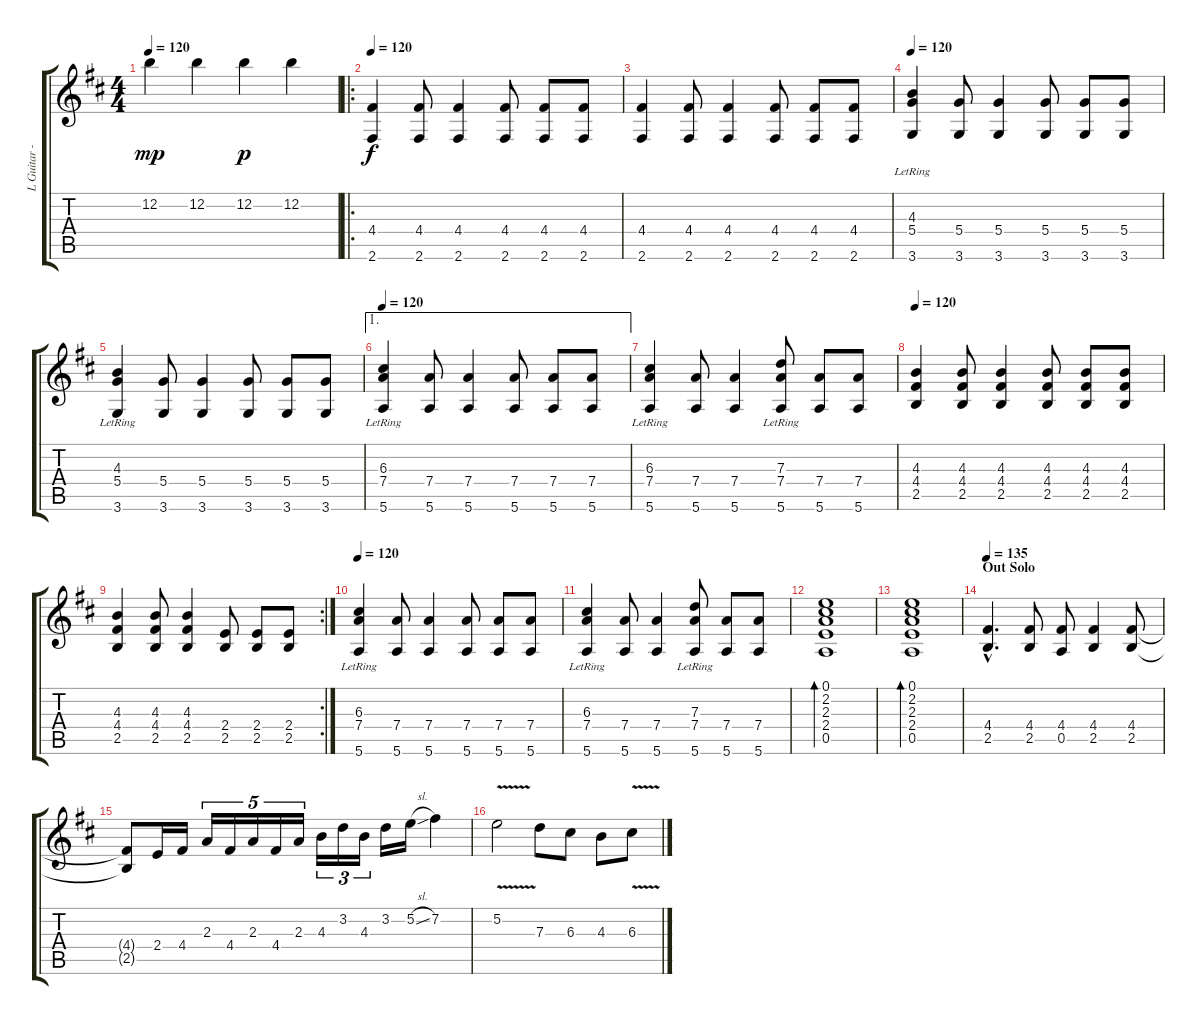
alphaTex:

\track ("L Guitar - Rx" "L Guitar -") {instrument distortionguitar}
\staff {score tabs}
\tuning (E4 B3 G3 D3 A2 E2) {hide}
\ts (4 4)
\tempo 120
\clef g2
\ks d
12.2.4{dy mp} 12.2.4 12.2.4{dy p} 12.2.4 |
\ro
\tempo 120
(4.4 2.6).4{dy f volume 13 instrument acousticguitarsteel} (4.4 2.6).8 (4.4 2.6).4 (4.4 2.6).8 (4.4 2.6).8 (4.4 2.6).8 |
(4.4 2.6).4 (4.4 2.6).8 (4.4 2.6).4 (4.4 2.6).8 (4.4 2.6).8 (4.4 2.6).8 |
\tempo 120
(4.3{lr} 5.4 3.6).4{instrument acousticguitarsteel} (5.4 3.6).8 (5.4 3.6).4 (5.4 3.6).8 (5.4 3.6).8 (5.4 3.6).8 |
(4.3{lr} 5.4 3.6).4 (5.4 3.6).8 (5.4 3.6).4 (5.4 3.6).8 (5.4 3.6).8 (5.4 3.6).8 |
\ae 1
\tempo 120
(6.3{lr} 7.4 5.6).4{instrument acousticguitarsteel} (7.4 5.6).8 (7.4 5.6).4 (7.4 5.6).8 (7.4 5.6).8 (7.4 5.6).8 |
(6.3{lr} 7.4 5.6).4 (7.4 5.6).8 (7.4 5.6).4 (7.3{lr} 7.4 5.6).8 (7.4 5.6).8 (7.4 5.6).8 |
\tempo 120
(4.3 4.4 2.5).4{instrument acousticguitarsteel} (4.3 4.4 2.5).8 (4.3 4.4 2.5).4 (4.3 4.4 2.5).8 (4.3 4.4 2.5).8 (4.3 4.4 2.5).8 |
\rc 2
(4.3 4.4 2.5).4 (4.3 4.4 2.5).8 (4.3 4.4 2.5).4 (2.4 2.5).8 (2.4 2.5).8 (2.4 2.5).8 |
\tempo 120
(6.3{lr} 7.4 5.6).4{instrument acousticguitarsteel} (7.4 5.6).8 (7.4 5.6).4 (7.4 5.6).8 (7.4 5.6).8 (7.4 5.6).8 |
(6.3{lr} 7.4 5.6).4 (7.4 5.6).8 (7.4 5.6).4 (7.3{lr} 7.4 5.6).8 (7.4 5.6).8 (7.4 5.6).8 |
(0.1 2.2 2.3 2.4 0.5).1{bd 240} |
(0.1 2.2 2.3 2.4 0.5).1{bd 480 instrument distortionguitar} |
\section ("" "Out Solo")
\tempo 135
(4.4{hac} 2.5{hac}).4{d volume 16 instrument distortionguitar} (4.4 2.5).8 (4.4 0.5).8 (4.4 2.5).4 (4.4 2.5).8 |
(4.4{t} 2.5{t}).8 2.4.16 4.4.16 2.3.16{tu (5 4)} 4.4.16{tu (5 4)} 2.3.16{tu (5 4)} 4.4.16{tu (5 4)} 2.3.16{tu (5 4)} 4.3.16{tu (3 2)} 3.2.16{tu (3 2)} 4.3.16{tu (3 2)} 3.2.16 5.2{sl}.16 7.2.4 |
5.2{v}.2 7.3.8 6.3.8 4.3.8 6.3{v}.8
